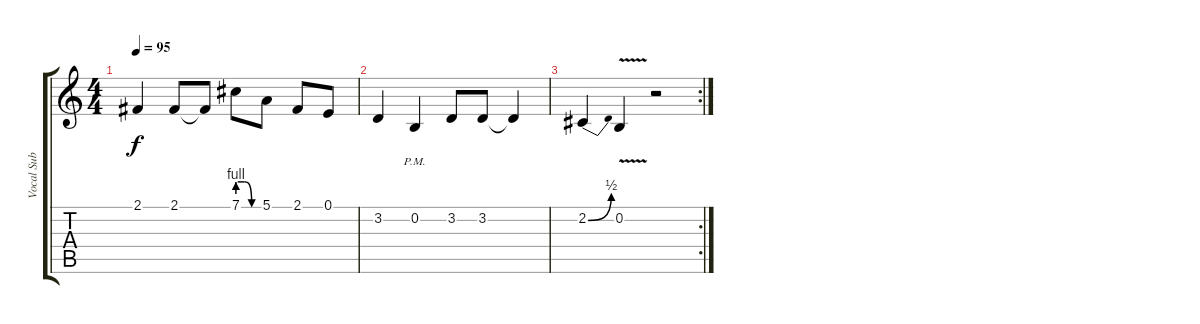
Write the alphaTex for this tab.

\track ("Vocal Sub" "Vocal Sub") {instrument baritonesax}
\staff {score tabs}
\tuning (E4 B3 G4 D4 A3 E3) {hide}
\ts (4 4)
\tempo 95
\clef g2
\ks c
2.1.4{dy f} 2.1.8 2.1{t}.8 7.1{be (custom 0 4 20 4 40 0 60 0)}.8 5.1.8 2.1.8 0.1.8 |
3.2.4 0.2{pm}.4 3.2.8 3.2.8 3.2{t}.4 |
\rc 2
2.2{be (bend 0 0 60 2)}.4 0.2{v}.4 r.2
